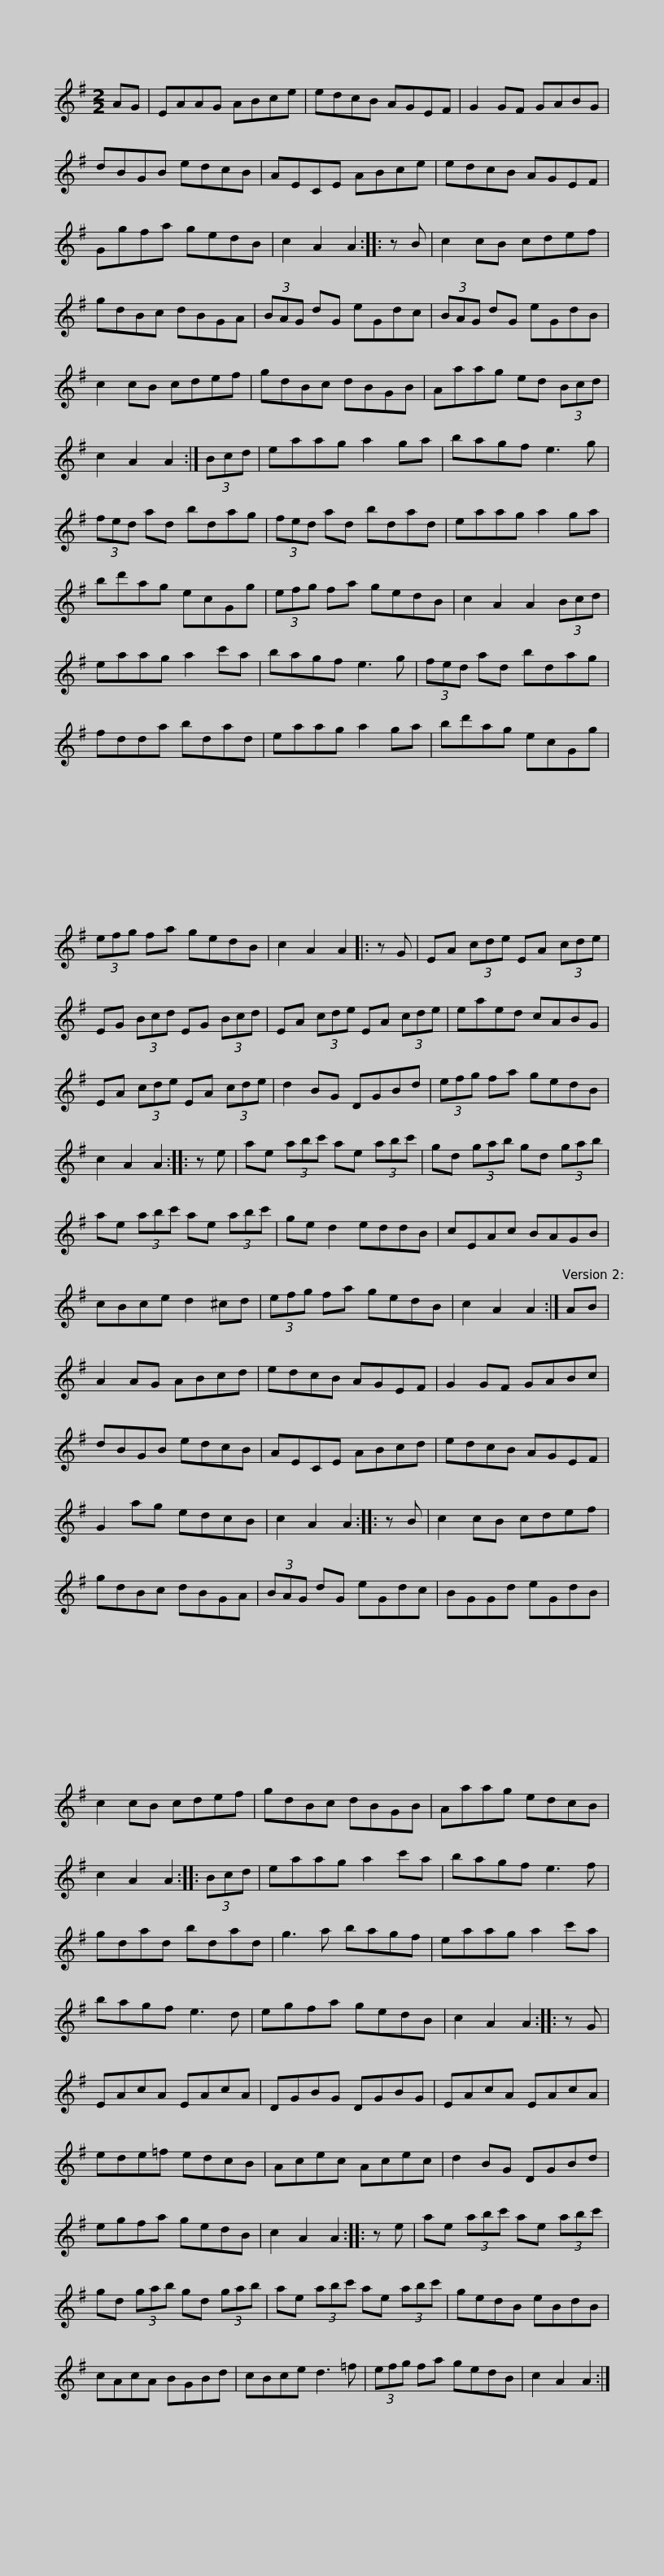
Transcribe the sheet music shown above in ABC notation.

X:1
L:1/8
M:2/2
I:linebreak $
K:G
V:1 treble
V:1
 AG | EAAG ABce | edcB AGEF | G2 GF GABG | dBGB edcB | %5
 AECE ABce |$ edcB AGEF | Ggfa gedB | c2 A2 A2 :: z B | %10
 c2 cB cdef | gdBc dBGA |$ (3BAG dG eGdc | (3BAG dG eGdB | c2 cB cdef | %15
 gdBc dBGB | Aaag ed (3Bcd | c2 A2 A2 :|$ (3Bcd | eaag a2 ga | %20
 bagf e3 g | (3fed ad bdag | (3fed ad bdad | eaag a2 ga |$ bd'ag ecGg | %25
 (3efg fa gedB | c2 A2 A2 (3Bcd | eaag a2 c'a | bagf e3 g |$ (3fed ad bdag | %30
 fdda bdad | eaag a2 ga | bd'ag ecGg | (3efg fa gedB |$ c2 A2 A2 |: %35
 z G | EA (3cde EA (3cde | EG (3Bcd EG (3Bcd | EA (3cde EA (3cde | eaed cABG |$ %40
 EA (3cde EA (3cde | d2 BG DGBd | (3efg fa gedB | c2 A2 A2 :: z e | %45
 ae (3abc' ae (3abc' |$ gd (3gab gd (3gab | ae (3abc' ae (3abc' | ge d2 eddB | cEAc BAGB | %50
 cBce d2 ^cd |$ (3efg fa gedB | c2 A2 A2 :| AB | A2 AG ABcd | %55
 edcB AGEF | G2 GF GABc | dBGB edcB |$ AECE ABcd | edcB AGEF | %60
 G2 ag edcB | c2 A2 A2 :: z B | c2 cB cdef | gdBc dBGA |$ %65
 (3BAG dG eGdc | BGGd eGdB | c2 cB cdef | gdBc dBGB | Aaag edcB | %70
 c2 A2 A2 ::$ (3Bcd | eaag a2 c'a | bagf e3 f | gdad bdad | %75
 g3 a bagf | eaag a2 c'a |$ bagf e3 d | egfa gedB | c2 A2 A2 :: %80
 z G | EAcA EAcA | DGBG DGBG |$ EAcA EAcA | ede=f edcB | %85
 Acec Acec | d2 BG DGBd | egfa gedB | c2 A2 A2 ::$ z e | %90
 ae (3abc' ae (3abc' | gd (3gab gd (3gab | ae (3abc' ae (3abc' | gedB eBdB |$ cAcA BGBd | %95
 cBce d3 =f | (3efg fa gedB | c2 A2 A2 :| %98
